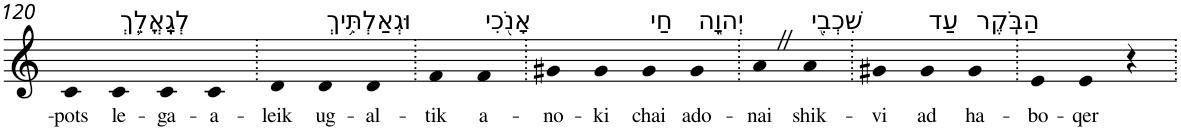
**kern	**text
*part1	*part1
*staff1	*staff1
*I"Piano	*
*I'Pno	*
!!LO:PB:g=z
*clefG2	*
*k[]	*
=120	=120
!	!LO:LY:b
4c	-pots
!LO:TX:a:t=לְגָֽאֳלֵ֛ךְ	!
!	!LO:LY:b
4c	le-
!	!LO:LY:b
4c	-ga-
!	!LO:LY:b
4c	-a-
=121.	=121.
!	!LO:LY:b
4d	-leik
!LO:TX:a:t=וּגְאַלְתִּ֥יךְ	!
!	!LO:LY:b
4d	ug-
!	!LO:LY:b
4d	-al-
=122.	=122.
!	!LO:LY:b
4f	-tik
!LO:TX:a:t=אָנֹ֖כִי	!
!	!LO:LY:b
4f	a-
=123.	=123.
!	!LO:LY:b
4g#X	-no-
!	!LO:LY:b
4g#	-ki
!LO:TX:a:t=חַי	!
!	!LO:LY:b
4g#	chai
!LO:TX:a:t=יְהוָ֑ה	!
!	!LO:LY:b
4g#	ado-
=124.	=124.
!	!LO:LY:b
4aZ	-nai
!LO:TX:a:t=שִׁכְבִ֖י	!
!	!LO:LY:b
4a	shik-
=125.	=125.
!	!LO:LY:b
4g#X	-vi
!LO:TX:a:t=עַד	!
!	!LO:LY:b
4g#	ad
!LO:TX:a:t=הַבֹּֽקֶר	!
!	!LO:LY:b
4g#	ha-
=126.	=126.
!	!LO:LY:b
4e	-bo-
!	!LO:LY:b
4e	-qer
4r	.
=.	=.
*-	*-
